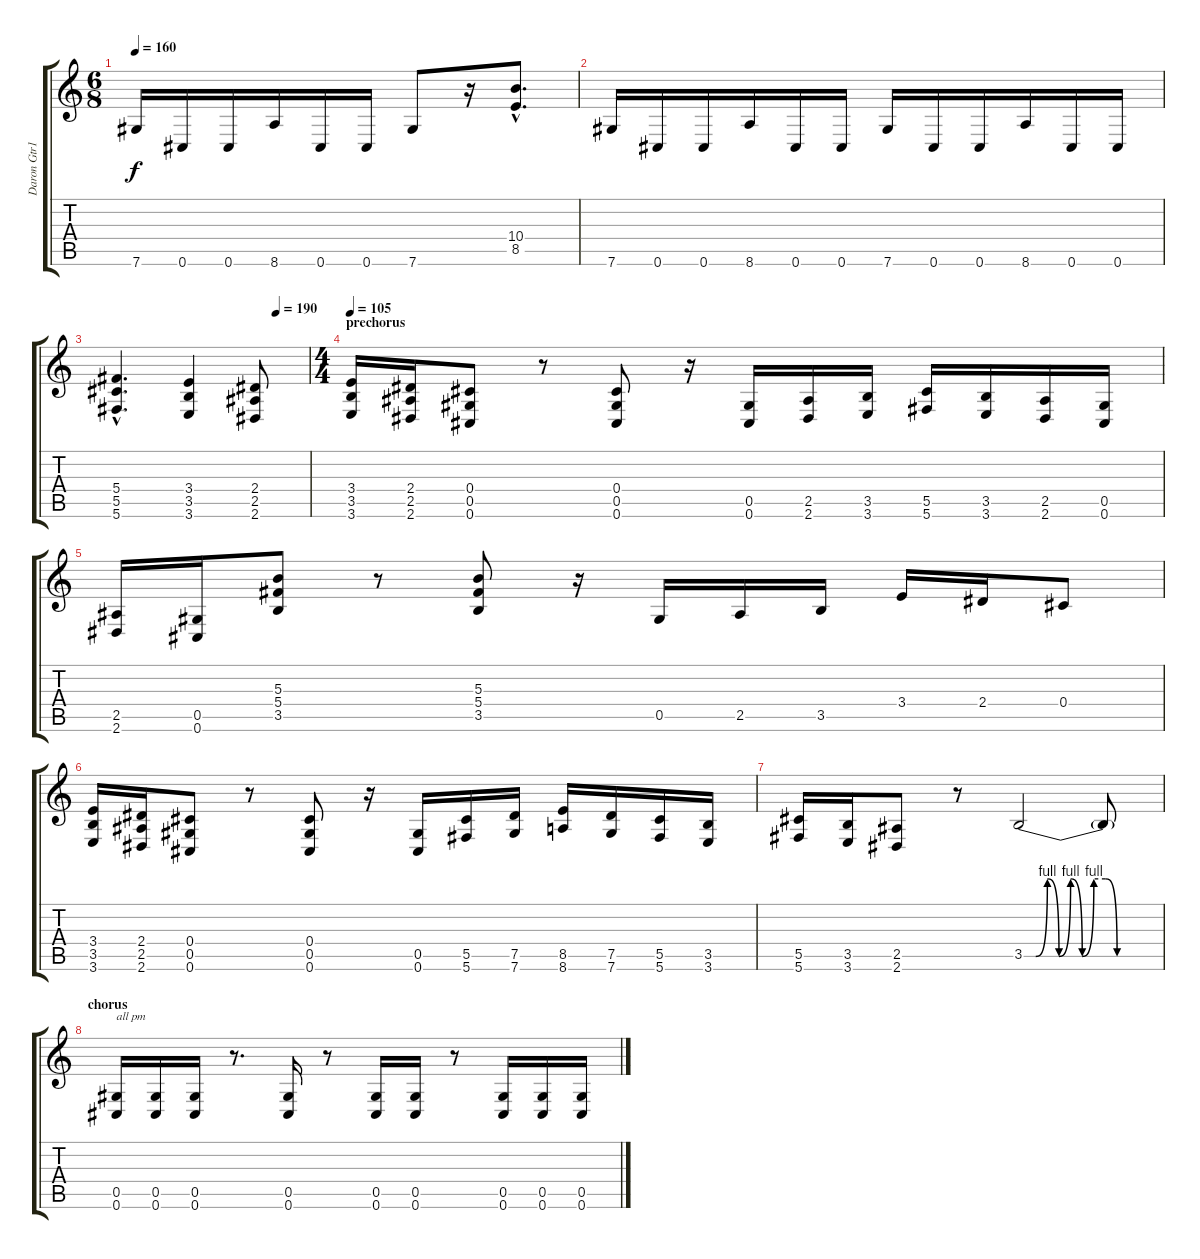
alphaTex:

\track ("Daron Gtr1" "Daron Gtr1") {instrument distortionguitar}
\staff {score tabs}
\tuning (Eb4 Bb3 Gb3 Db3 Ab2 Db2) {hide}
\ts (6 8)
\tempo 160
\clef g2
\ks c
7.6.16{dy f} 0.6.16 0.6.16 8.6.16 0.6.16 0.6.16 7.6.8 r.16 (10.4{hac} 8.5{hac}).8{d} |
7.6.16 0.6.16 0.6.16 8.6.16 0.6.16 0.6.16 7.6.16 0.6.16 0.6.16 8.6.16 0.6.16 0.6.16 |
\tempo (190 0.8333333333333334)
(5.4{hac} 5.5{hac} 5.6{hac}).4{d} (3.4 3.5 3.6).4 (2.4 2.5 2.6).8 |
\ts (4 4)
\section ("" "prechorus")
\tempo 105
(3.4 3.5 3.6).16 (2.4 2.5 2.6).16 (0.4 0.5 0.6).8 r.8 (0.4 0.5 0.6).8 r.16 (0.5 0.6).16 (2.5 2.6).16 (3.5 3.6).16 (5.5 5.6).16 (3.5 3.6).16 (2.5 2.6).16 (0.5 0.6).16 |
(2.5 2.6).16 (0.5 0.6).16 (5.3 5.4 3.5).8 r.8 (5.3 5.4 3.5).8 r.16 0.5.16 2.5.16 3.5.16 3.4.16 2.4.16 0.4.8 |
(3.4 3.5 3.6).16 (2.4 2.5 2.6).16 (0.4 0.5 0.6).8 r.8 (0.4 0.5 0.6).8 r.16 (0.5 0.6).16 (5.5 5.6).16 (7.5 7.6).16 (8.5 8.6).16 (7.5 7.6).16 (5.5 5.6).16 (3.5 3.6).16 |
(5.5 5.6).16 (3.5 3.6).16 (2.5 2.6).8 r.8 3.5{be (custom 0 0 5 0 10 4 15 0 20 4 25 0 30 4 35 4 40 0 60 0)}.2 3.5{t}.8 |
\section ("" "chorus")
(0.5 0.6).16{txt "all pm"} (0.5 0.6).16 (0.5 0.6).16 r.8{d} (0.5 0.6).16 r.8 (0.5 0.6).16 (0.5 0.6).16 r.8 (0.5 0.6).16 (0.5 0.6).16 (0.5 0.6).16
